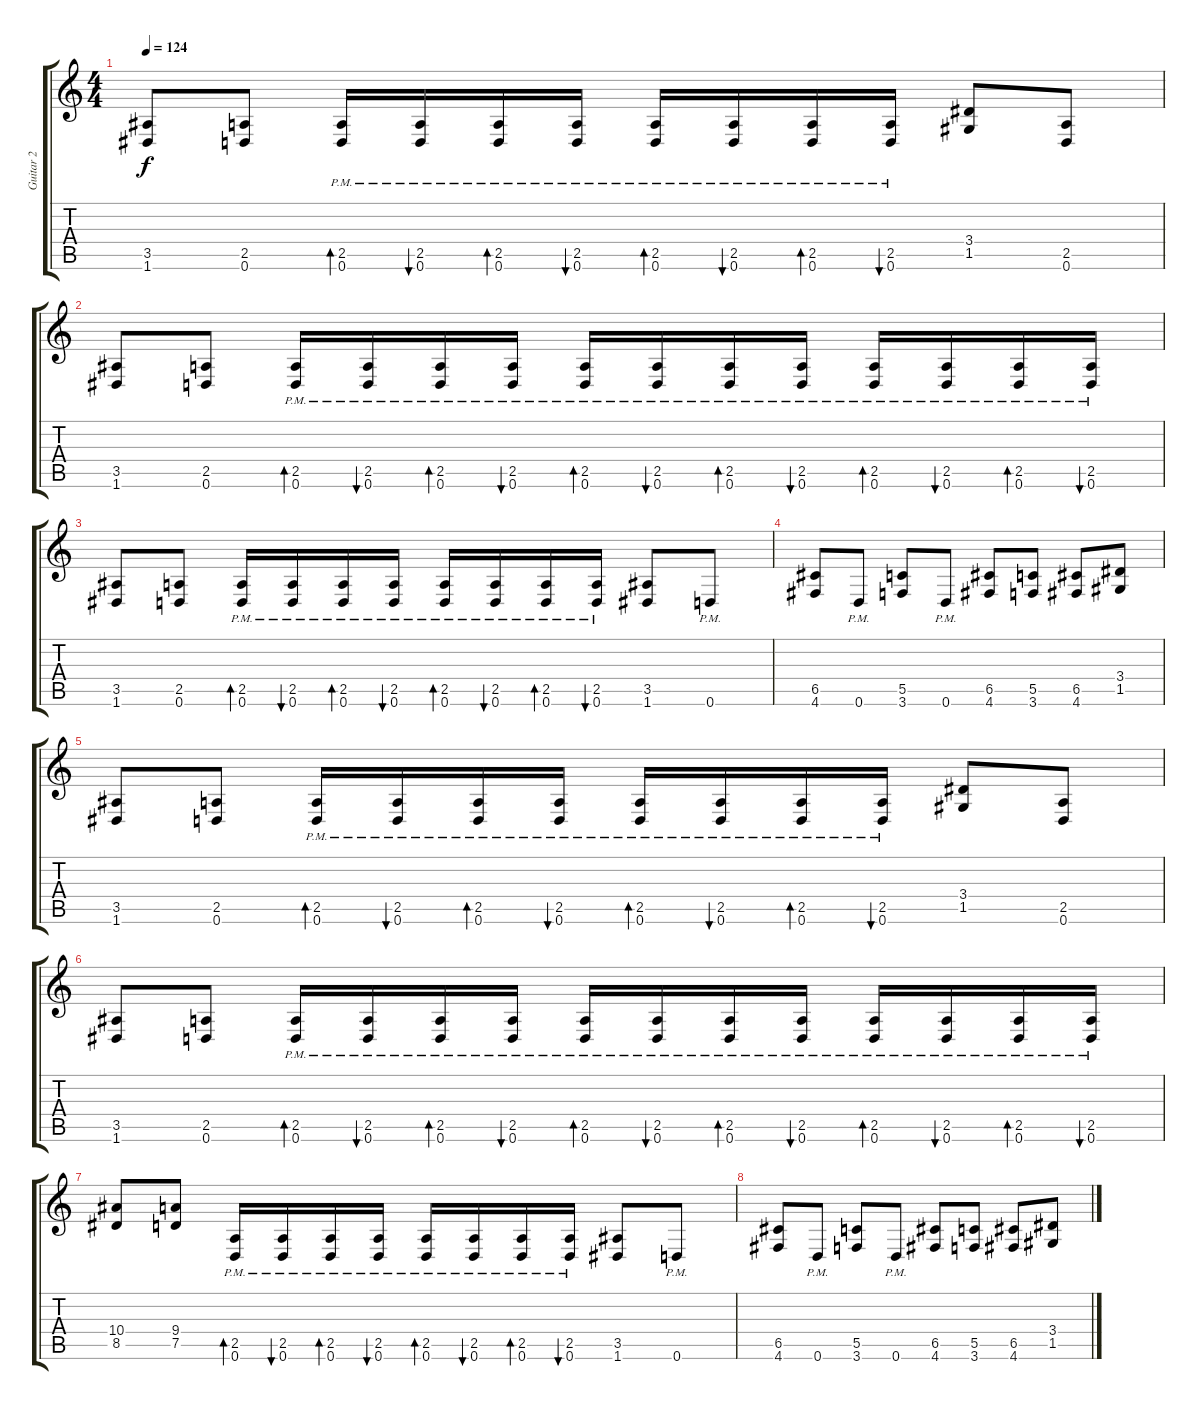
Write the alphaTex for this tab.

\track ("Guitar 2" "Guitar 2") {instrument distortionguitar}
\staff {score tabs}
\tuning (D4 A3 F3 C3 G2 D2) {hide}
\ts (4 4)
\tempo 124
\clef g2
\ks c
(3.5 1.6).8{dy f} (2.5 0.6).8 (2.5{pm} 0.6{pm}).16{bd 60} (2.5{pm} 0.6{pm}).16{bu 60} (2.5{pm} 0.6{pm}).16{bd 60} (2.5{pm} 0.6{pm}).16{bu 60} (2.5{pm} 0.6{pm}).16{bd 60} (2.5{pm} 0.6{pm}).16{bu 60} (2.5{pm} 0.6{pm}).16{bd 60} (2.5{pm} 0.6{pm}).16{bu 60} (3.4 1.5).8 (2.5 0.6).8 |
(3.5 1.6).8 (2.5 0.6).8 (2.5{pm} 0.6{pm}).16{bd 60} (2.5{pm} 0.6{pm}).16{bu 60} (2.5{pm} 0.6{pm}).16{bd 60} (2.5{pm} 0.6{pm}).16{bu 60} (2.5{pm} 0.6{pm}).16{bd 60} (2.5{pm} 0.6{pm}).16{bu 60} (2.5{pm} 0.6{pm}).16{bd 60} (2.5{pm} 0.6{pm}).16{bu 60} (2.5{pm} 0.6{pm}).16{bd 60} (2.5{pm} 0.6{pm}).16{bu 60} (2.5{pm} 0.6{pm}).16{bd 60} (2.5{pm} 0.6{pm}).16{bu 60} |
(3.5 1.6).8 (2.5 0.6).8 (2.5{pm} 0.6{pm}).16{bd 60} (2.5{pm} 0.6{pm}).16{bu 60} (2.5{pm} 0.6{pm}).16{bd 60} (2.5{pm} 0.6{pm}).16{bu 60} (2.5{pm} 0.6{pm}).16{bd 60} (2.5{pm} 0.6{pm}).16{bu 60} (2.5{pm} 0.6{pm}).16{bd 60} (2.5{pm} 0.6{pm}).16{bu 60} (3.5 1.6).8 0.6{pm}.8 |
(6.5 4.6).8 0.6{pm}.8 (5.5 3.6).8 0.6{pm}.8 (6.5 4.6).8 (5.5 3.6).8 (6.5 4.6).8 (3.4 1.5).8 |
(3.5 1.6).8 (2.5 0.6).8 (2.5{pm} 0.6{pm}).16{bd 60} (2.5{pm} 0.6{pm}).16{bu 60} (2.5{pm} 0.6{pm}).16{bd 60} (2.5{pm} 0.6{pm}).16{bu 60} (2.5{pm} 0.6{pm}).16{bd 60} (2.5{pm} 0.6{pm}).16{bu 60} (2.5{pm} 0.6{pm}).16{bd 60} (2.5{pm} 0.6{pm}).16{bu 60} (3.4 1.5).8 (2.5 0.6).8 |
(3.5 1.6).8 (2.5 0.6).8 (2.5{pm} 0.6{pm}).16{bd 60} (2.5{pm} 0.6{pm}).16{bu 60} (2.5{pm} 0.6{pm}).16{bd 60} (2.5{pm} 0.6{pm}).16{bu 60} (2.5{pm} 0.6{pm}).16{bd 60} (2.5{pm} 0.6{pm}).16{bu 60} (2.5{pm} 0.6{pm}).16{bd 60} (2.5{pm} 0.6{pm}).16{bu 60} (2.5{pm} 0.6{pm}).16{bd 60} (2.5{pm} 0.6{pm}).16{bu 60} (2.5{pm} 0.6{pm}).16{bd 60} (2.5{pm} 0.6{pm}).16{bu 60} |
(10.4 8.5).8 (9.4 7.5).8 (2.5{pm} 0.6{pm}).16{bd 60} (2.5{pm} 0.6{pm}).16{bu 60} (2.5{pm} 0.6{pm}).16{bd 60} (2.5{pm} 0.6{pm}).16{bu 60} (2.5{pm} 0.6{pm}).16{bd 60} (2.5{pm} 0.6{pm}).16{bu 60} (2.5{pm} 0.6{pm}).16{bd 60} (2.5{pm} 0.6{pm}).16{bu 60} (3.5 1.6).8 0.6{pm}.8 |
(6.5 4.6).8 0.6{pm}.8 (5.5 3.6).8 0.6{pm}.8 (6.5 4.6).8 (5.5 3.6).8 (6.5 4.6).8 (3.4 1.5).8
